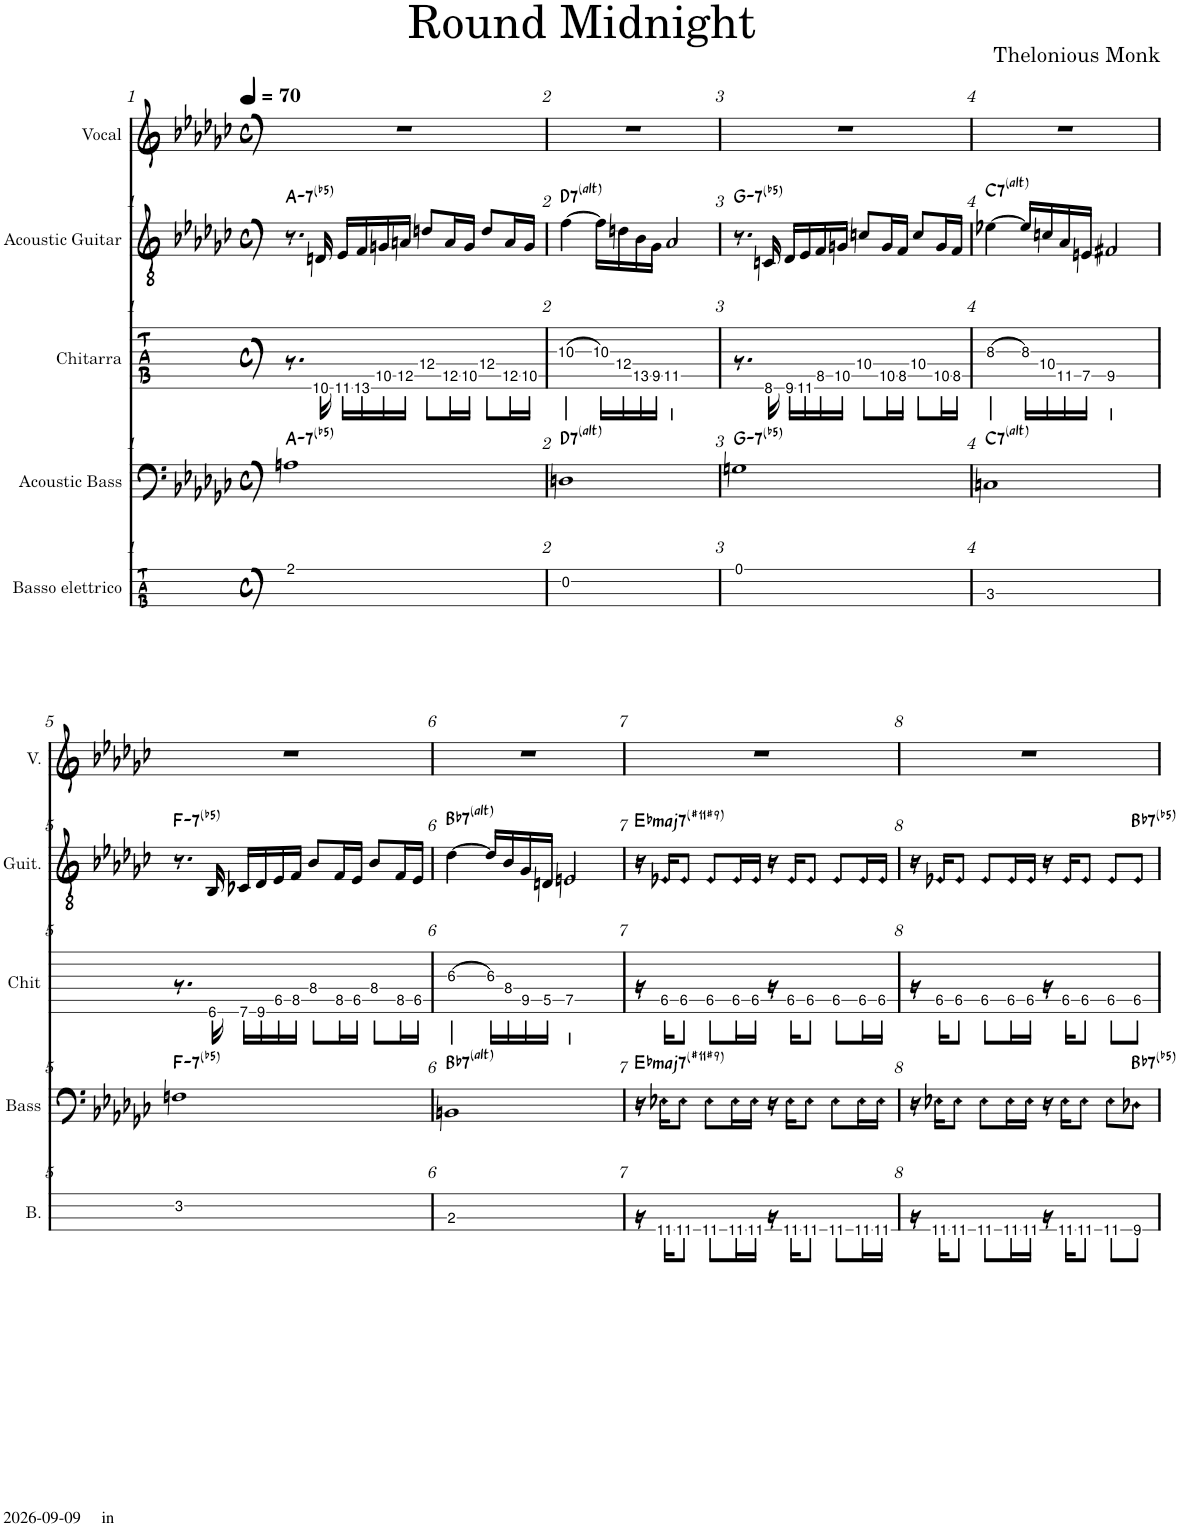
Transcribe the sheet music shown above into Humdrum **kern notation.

**kern	**kern	**harte	**kern	**kern	**harte	**kern
*part5	*part4	*part4	*part3	*part2	*part2	*part1
*staff5	*staff4	*	*staff3	*staff2	*	*staff1
*I"Basso elettrico	*I"Acoustic Bass	*	*I"Chitarra	*I"Acoustic Guitar	*	*I"Vocal
*I'B.	*I'Bass	*	*I'Chit	*I'Guit.	*	*I'V.
*stria4	*	*	*stria6	*	*	*
*	*clefF4	*	*	*clefGv2	*	*clefG2
*Trd7c12	*Trd7c12	*	*	*	*	*
*k[b-e-a-d-g-c-]	*k[b-e-a-d-g-c-]	*	*k[b-e-a-d-g-c-]	*k[b-e-a-d-g-c-]	*	*k[b-e-a-d-g-c-]
*M4/4	*M4/4	*	*M4/4	*M4/4	*	*M4/4
*met(c)	*met(c)	*	*met(c)	*met(c)	*	*met(c)
*MM70	*MM70	*	*MM70	*MM70	*	*MM70
=1	=1	=1	=1	=1	=1	=1
!	!	!LO:H:kt=-7(b5)	!	!	!LO:H:kt=-7(b5)	!
1An	1An	A:hdim7	8.r	8.r	A:hdim7	1r
.	.	.	16Dn\	16Dn/	.	.
.	.	.	16E-\LL	16E-/LL	.	.
.	.	.	16F\	16F/	.	.
.	.	.	16Gn\	16Gn/	.	.
.	.	.	16An\JJ	16An/JJ	.	.
.	.	.	8dn\L	8dn/L	.	.
.	.	.	16A\L	16A/L	.	.
.	.	.	16G\JJ	16G/JJ	.	.
.	.	.	8d\L	8d/L	.	.
.	.	.	16A\L	16A/L	.	.
.	.	.	16G\JJ	16G/JJ	.	.
=2	=2	=2	=2	=2	=2	=2
!	!	!LO:H:kt=7	!	!	!LO:H:kt=7	!
1Dn	1Dn	D:(3,b5,#5,b7,b9,#9)	[4fn\	[4f\	D:(3,b5,#5,b7,b9,#9)	1r
.	.	.	16f\LL]	16f\LL]	.	.
.	.	.	16dn\	16dn\	.	.
.	.	.	16B-\	16B-\	.	.
.	.	.	16G-\JJ	16G-\JJ	.	.
.	.	.	2A-\	2A-/	.	.
=3	=3	=3	=3	=3	=3	=3
!	!	!LO:H:kt=-7(b5)	!	!	!LO:H:kt=-7(b5)	!
1Gn	1Gn	G:hdim7	8.r	8.r	G:hdim7	1r
.	.	.	16Cn\	16Cn/	.	.
.	.	.	16D-X\LL	16D-/LL	.	.
.	.	.	16E-\	16E-/	.	.
.	.	.	16F\	16F/	.	.
.	.	.	16Gn\JJ	16Gn/JJ	.	.
.	.	.	8cn\L	8cn/L	.	.
.	.	.	16G\L	16G/L	.	.
.	.	.	16F\JJ	16F/JJ	.	.
.	.	.	8c\L	8c/L	.	.
.	.	.	16G\L	16G/L	.	.
.	.	.	16F\JJ	16F/JJ	.	.
=4	=4	=4	=4	=4	=4	=4
!	!	!LO:H:kt=7	!	!	!LO:H:kt=7	!
1Cn	1Cn	C:(3,b5,#5,b7,b9,#9)	[4e-X\	[4e-X\	C:(3,b5,#5,b7,b9,#9)	1r
.	.	.	16e-\LL]	16e-/LL]	.	.
.	.	.	16cn\	16cn/	.	.
.	.	.	16A-\	16A-/	.	.
.	.	.	16En\JJ	16En/JJ	.	.
.	.	.	2F#X\	2F#X/	.	.
!!LO:LB:g=z
=5	=5	=5	=5	=5	=5	=5
!	!	!LO:H:kt=-7(b5)	!	!	!LO:H:kt=-7(b5)	!
1Fn	1Fn	F:hdim7	8.r	8.r	F:hdim7	1r
.	.	.	16BB-\	16BB-/	.	.
.	.	.	16C-X\LL	16C-X/LL	.	.
.	.	.	16D-\	16D-/	.	.
.	.	.	16E-\	16E-/	.	.
.	.	.	16F\JJ	16F/JJ	.	.
.	.	.	8B-\L	8B-/L	.	.
.	.	.	16F\L	16F/L	.	.
.	.	.	16E-\JJ	16E-/JJ	.	.
.	.	.	8B-\L	8B-/L	.	.
.	.	.	16F\L	16F/L	.	.
.	.	.	16E-\JJ	16E-/JJ	.	.
=6	=6	=6	=6	=6	=6	=6
!	!	!LO:H:kt=7	!	!	!LO:H:kt=7	!
1BBn	1BBn	Bb:(3,b5,#5,b7,b9,#9)	[4d-X\	[4d-\	Bb:(3,b5,#5,b7,b9,#9)	1r
.	.	.	16d-\LL]	16d-/LL]	.	.
.	.	.	16B-\	16B-/	.	.
.	.	.	16G-\	16G-/	.	.
.	.	.	16Dn\JJ	16Dn/JJ	.	.
.	.	.	2En\	2En/	.	.
=7	=7	=7	=7	=7	=7	=7
!	!	!LO:H:kt=maj7	!	!	!LO:H:kt=maj7	!
16r	16r	Eb:maj7(#9,#11)	16r	16r	Eb:maj7(#9,#11)	1r
16E-X\KL	16E-X\KL	.	16E-X\KL	16E-X/KL	.	.
8E-\J	8E-\J	.	8E-\J	8E-/J	.	.
8E-\L	8E-\L	.	8E-\L	8E-/L	.	.
16E-\L	16E-\L	.	16E-\L	16E-/L	.	.
16E-\JJ	16E-\JJ	.	16E-\JJ	16E-/JJ	.	.
16r	16r	.	16r	16r	.	.
16E-\KL	16E-\KL	.	16E-\KL	16E-/KL	.	.
8E-\J	8E-\J	.	8E-\J	8E-/J	.	.
8E-\L	8E-\L	.	8E-\L	8E-/L	.	.
16E-\L	16E-\L	.	16E-\L	16E-/L	.	.
16E-\JJ	16E-\JJ	.	16E-\JJ	16E-/JJ	.	.
=8	=8	=8	=8	=8	=8	=8
16r	16r	.	16r	16r	.	1r
16E-X\KL	16E-X\KL	.	16E-X\KL	16E-X/KL	.	.
8E-\J	8E-\J	.	8E-\J	8E-/J	.	.
8E-\L	8E-\L	.	8E-\L	8E-/L	.	.
16E-\L	16E-\L	.	16E-\L	16E-/L	.	.
16E-\JJ	16E-\JJ	.	16E-\JJ	16E-/JJ	.	.
16r	16r	.	16r	16r	.	.
16E-\KL	16E-\KL	.	16E-\KL	16E-/KL	.	.
8E-\J	8E-\J	.	8E-\J	8E-/J	.	.
8E-\L	8E-\L	.	8E-\L	8E-/L	.	.
!	!	!LO:H:kt=7	!	!	!LO:H:kt=7	!
8D-X\J	8D-X\J	Bb:(3,b5,b7)	8E-\J	8E-/J	Bb:(3,b5,b7)	.
=	=	=	=	=	=	=
*-	*-	*-	*-	*-	*-	*-
